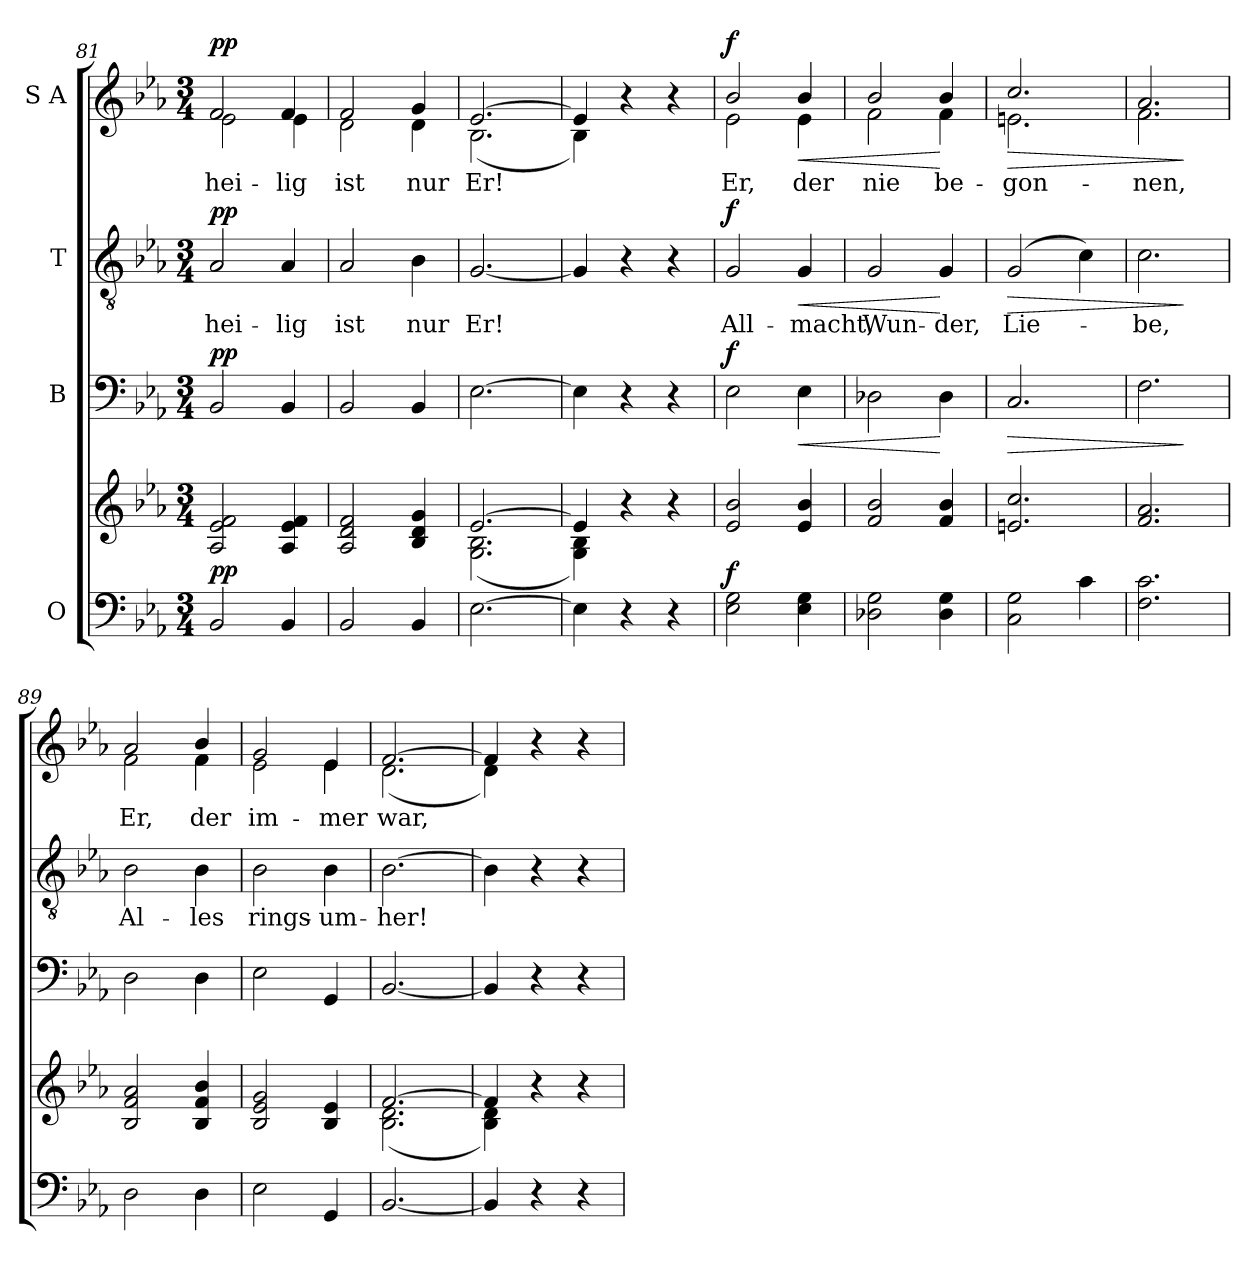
**kern	**kern	**dynam	**kern	**dynam	**kern	**text	**dynam	**kern	**text	**dynam
*part4	*part4	*part4	*part3	*part3	*part2	*part2	*part2	*part1	*part1	*part1
*staff5	*staff4	*staff4/5	*staff3	*staff3	*staff2	*staff2	*staff2	*staff1	*staff1	*staff1
*I"O	*	*	*I"B	*	*I"T	*	*	*I"S A	*	*
!!LO:LB:g=z
*clefF4	*clefG2	*	*clefF4	*	*clefGv2	*	*	*clefG2	*	*
*k[b-e-a-]	*k[b-e-a-]	*	*k[b-e-a-]	*	*k[b-e-a-]	*	*	*k[b-e-a-]	*	*
*M3/4	*M3/4	*	*M3/4	*	*M3/4	*	*	*M3/4	*	*
=81	=81	=81	=81	=81	=81	=81	=81	=81	=81	=81
!	!	!LO:DY:a=2	!	!LO:DY:a	!	!LO:LY:b	!LO:DY:a	!	!LO:LY:b	!LO:DY:a
*	*	*	*	*	*	*	*	*^	*	*
2BB-/	2A-/ 2e-/ 2f/	pp	2BB-/	pp	2A-/	hei-	pp	2f/	2e-\	hei-	pp
!	!	!	!	!	!	!LO:LY:b	!	!	!	!LO:LY:b	!
4BB-/	4A-/ 4e-/ 4f/	.	4BB-/	.	4A-/	-lig	.	4f/	4e-\	-lig	.
=82	=82	=82	=82	=82	=82	=82	=82	=82	=82	=82	=82
!	!	!	!	!	!	!LO:LY:b	!	!	!	!LO:LY:b	!
2BB-/	2A-/ 2d/ 2f/	.	2BB-/	.	2A-/	ist	.	2f/	2d\	ist	.
!	!	!	!	!	!	!LO:LY:b	!	!	!	!LO:LY:b	!
4BB-/	4B-/ 4d/ 4g/	.	4BB-/	.	4B-\	nur	.	4g/	4d\	nur	.
=83	=83	=83	=83	=83	=83	=83	=83	=83	=83	=83	=83
*	*^	*	*	*	*	*	*	*	*	*	*
!	!	!	!	!	!	!	!LO:LY:b	!	!	!	!LO:LY:b	!
[2.E-\	[2.e-/	(<2.G\ 2.B-\	.	[2.E-\	.	[2.G/	Er!	.	[2.e-/	(<2.B-\	Er!	.
=84	=84	=84	=84	=84	=84	=84	=84	=84	=84	=84	=84	=84
4E-\]	4e-/]	4G\ 4B-\)	.	4E-\]	.	4G/]	.	.	4e-/]	4B-\)	.	.
4r	4r	4ryy	.	4r	.	4r	.	.	4r	4ryy	.	.
4r	4r	4ryy	.	4r	.	4r	.	.	4r	4ryy	.	.
=85	=85	=85	=85	=85	=85	=85	=85	=85	=85	=85	=85	=85
!	!	!	!LO:DY:a=2	!	!LO:DY:a	!	!LO:LY:b	!LO:DY:a	!	!	!LO:LY:b	!LO:DY:a
*	*v	*v	*	*	*	*	*	*	*	*	*	*
2E-\ 2G\	2e-/ 2b-/	f	2E-\	f	2G/	All-	f	2b-/	2e-\	Er,	f
!	!	!	!	!LO:HP:b	!	!LO:LY:b	!LO:HP:b	!	!	!LO:LY:b	!LO:HP:b
4E-\ 4G\	4e-/ 4b-/	.	4E-\	<	4G/	-macht,	<	4b-/	4e-\	der	<
=86	=86	=86	=86	=86	=86	=86	=86	=86	=86	=86	=86
!	!	!	!	!	!	!LO:LY:b	!	!	!	!LO:LY:b	!
2D-X\ 2G\	2f/ 2b-/	.	2D-X\	.	2G/	Wun-	.	2b-/	2f\	nie	.
!	!	!	!	!	!	!LO:LY:b	!	!	!	!LO:LY:b	!
4D-\ 4G\	4f/ 4b-/	.	4D-\	[	4G/	-der,	[	4b-/	4f\	be-	[
=87	=87	=87	=87	=87	=87	=87	=87	=87	=87	=87	=87
!	!	!	!	!LO:HP:b	!	!LO:LY:b	!LO:HP:b	!	!	!LO:LY:b	!LO:HP:b
2C\ 2G\	2.en/ 2.cc/	.	2.C/	>	(>2G/	Lie-	>	2.cc/	2.en\	-gon-	>
4c\	.	.	.	.	4c\)	.	.	.	.	.	.
=88	=88	=88	=88	=88	=88	=88	=88	=88	=88	=88	=88
!	!	!	!	!	!	!LO:LY:b	!	!	!	!LO:LY:b	!
2.F\ 2.c\	2.f/ 2.a-/	.	2.F\	.	2.c\	-be,	.	2.a-/	2.f\	-nen,	.
*	*	*	*	*	*	*	*	*v	*v	*	*
.	.	.	.	]	.	.	]	.	.	]
=89	=89	=89	=89	=89	=89	=89	=89	=89	=89	=89
!	!	!	!	!	!	!LO:LY:b	!	!	!LO:LY:b	!
*	*	*	*	*	*	*	*	*^	*	*
2D\	2B-/ 2f/ 2a-/	.	2D\	.	2B-\	Al-	.	2a-/	2f\	Er,	.
!	!	!	!	!	!	!LO:LY:b	!	!	!	!LO:LY:b	!
4D\	4B-/ 4f/ 4b-/	.	4D\	.	4B-\	-les	.	4b-/	4f\	der	.
=90	=90	=90	=90	=90	=90	=90	=90	=90	=90	=90	=90
!	!	!	!	!	!	!LO:LY:b	!	!	!	!LO:LY:b	!
2E-\	2B-/ 2e-/ 2g/	.	2E-\	.	2B-\	rings-	.	2g/	2e-\	im-	.
!	!	!	!	!	!	!LO:LY:b	!	!	!	!LO:LY:b	!
4GG/	4B-/ 4e-/	.	4GG/	.	4B-\	-um-	.	4e-/	4e-\	-mer	.
=91	=91	=91	=91	=91	=91	=91	=91	=91	=91	=91	=91
*	*^	*	*	*	*	*	*	*	*	*	*
!	!	!	!	!	!	!	!LO:LY:b	!	!	!	!LO:LY:b	!
[2.BB-/	[2.f/	(<2.B-\ 2.d\	.	[2.BB-/	.	[2.B-\	-her!	.	[2.f/	(<2.d\	war,	.
=92	=92	=92	=92	=92	=92	=92	=92	=92	=92	=92	=92	=92
4BB-/]	4f/]	4B-\ 4d\)	.	4BB-/]	.	4B-\]	.	.	4f/]	4d\)	.	.
4r	4r	4ryy	.	4r	.	4r	.	.	4r	4ryy	.	.
4r	4r	4ryy	.	4r	.	4r	.	.	4r	4ryy	.	.
*	*v	*v	*	*	*	*	*	*	*v	*v	*	*
=	=	=	=	=	=	=	=	=	=	=
*-	*-	*-	*-	*-	*-	*-	*-	*-	*-	*-
